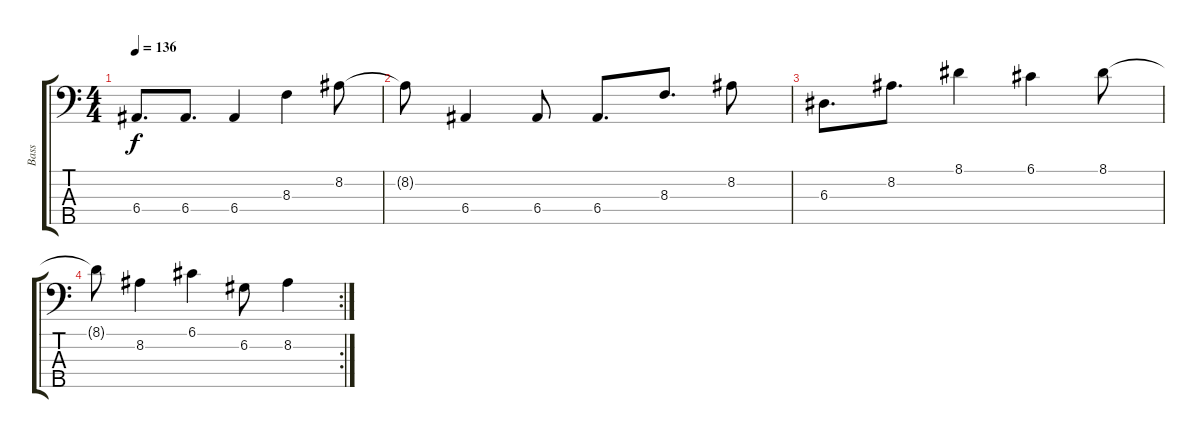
\track ("Bass" "Bass") {instrument slapbass2}
\staff {score tabs}
\tuning (G2 D2 A1 E1 B0) {hide}
\ts (4 4)
\tempo 136
\clef f4
\ks c
6.4.8{d dy f} 6.4.8{d} 6.4.4 8.3.4 8.2.8 |
8.2{t}.8 6.4.4 6.4.8 6.4.8{d} 8.3.8{d} 8.2.8 |
6.3.8{d} 8.2.8{d} 8.1.4 6.1.4 8.1.8 |
\rc 2
8.1{t}.8 8.2.4 6.1.4 6.2.8 8.2.4
